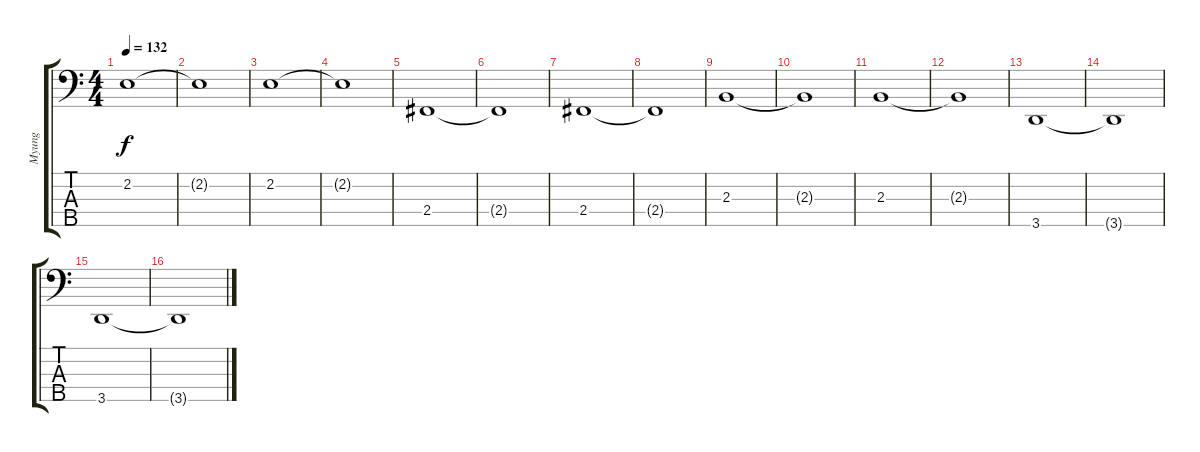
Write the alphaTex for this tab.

\track ("Myung" "Myung") {instrument electricbassfinger}
\staff {score tabs}
\tuning (G2 D2 A1 E1 B0) {hide}
\ts (4 4)
\tempo 132
\clef f4
\ks c
2.2.1{dy f} |
2.2{t}.1 |
2.2.1 |
2.2{t}.1 |
2.4.1 |
2.4{t}.1 |
2.4.1 |
2.4{t}.1 |
2.3.1 |
2.3{t}.1 |
2.3.1 |
2.3{t}.1 |
3.5.1 |
3.5{t}.1 |
3.5.1 |
3.5{t}.1
